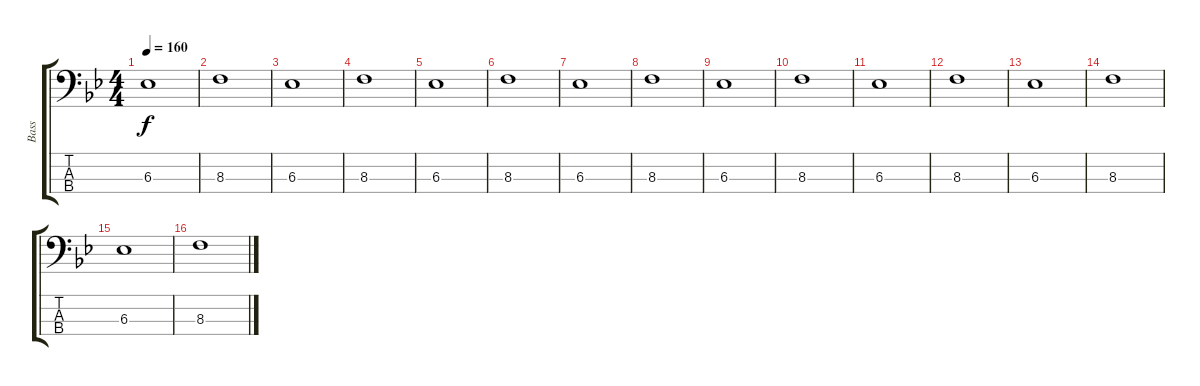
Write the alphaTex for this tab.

\track ("Bass" "Bass") {instrument electricbassfinger}
\staff {score tabs}
\tuning (G2 D2 A1 E1) {hide}
\ts (4 4)
\tempo 160
\clef f4
\ks bb
6.3.1{dy f} |
8.3.1 |
6.3.1 |
8.3.1 |
6.3.1 |
8.3.1 |
6.3.1 |
8.3.1 |
6.3.1 |
8.3.1 |
6.3.1 |
8.3.1 |
6.3.1 |
8.3.1 |
6.3.1 |
8.3.1
